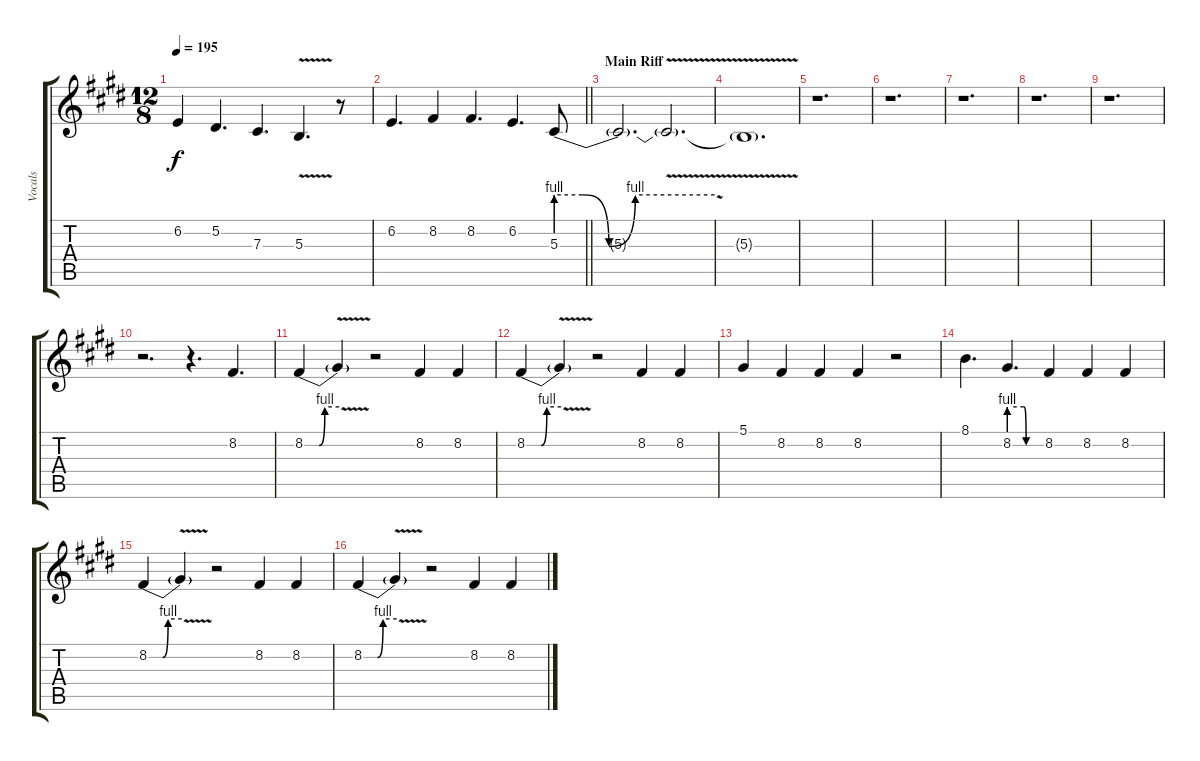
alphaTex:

\track ("Vocals" "Vocals") {instrument lead6voice}
\staff {score tabs}
\tuning (Eb4 Bb3 Gb3 Db3 Ab2 Db2) {hide}
\ts (12 8)
\tempo 195
\clef g2
\ks e
6.2.4{dy f} 5.2.4{d} 7.3.4{d} 5.3{v}.4{d} r.8 |
\barLineRight lightlight
6.2.4{d} 8.2.4 8.2.4{d} 6.2.4{d} 5.3{be (custom 0 4 10 4 20 0 30 4 60 4)}.8 |
\section ("" "Main Riff")
5.3{t}.2{d} 5.3{v t}.2{d} |
5.3{t}.1{d} |
r.1{d} |
r.1{d} |
r.1{d} |
r.1{d} |
r.1{d} |
r.2{d} r.4{d} 8.2.4{d} |
8.2{be (custom 0 0 25 0 35 4 60 4)}.4 8.2{v t}.4 r.2 8.2.4 8.2.4 |
8.2{be (custom 0 0 25 0 35 4 60 4)}.4 8.2{v t}.4 r.2 8.2.4 8.2.4 |
5.1.4 8.2.4 8.2.4 8.2.4 r.2 |
8.1.4{d} 8.2{be (custom 0 4 28 4 32 0 60 0)}.4{d} 8.2.4 8.2.4 8.2.4 |
8.2{be (custom 0 0 25 0 35 4 60 4)}.4 8.2{v t}.4 r.2 8.2.4 8.2.4 |
8.2{be (custom 0 0 25 0 35 4 60 4)}.4 8.2{v t}.4 r.2 8.2.4 8.2.4
